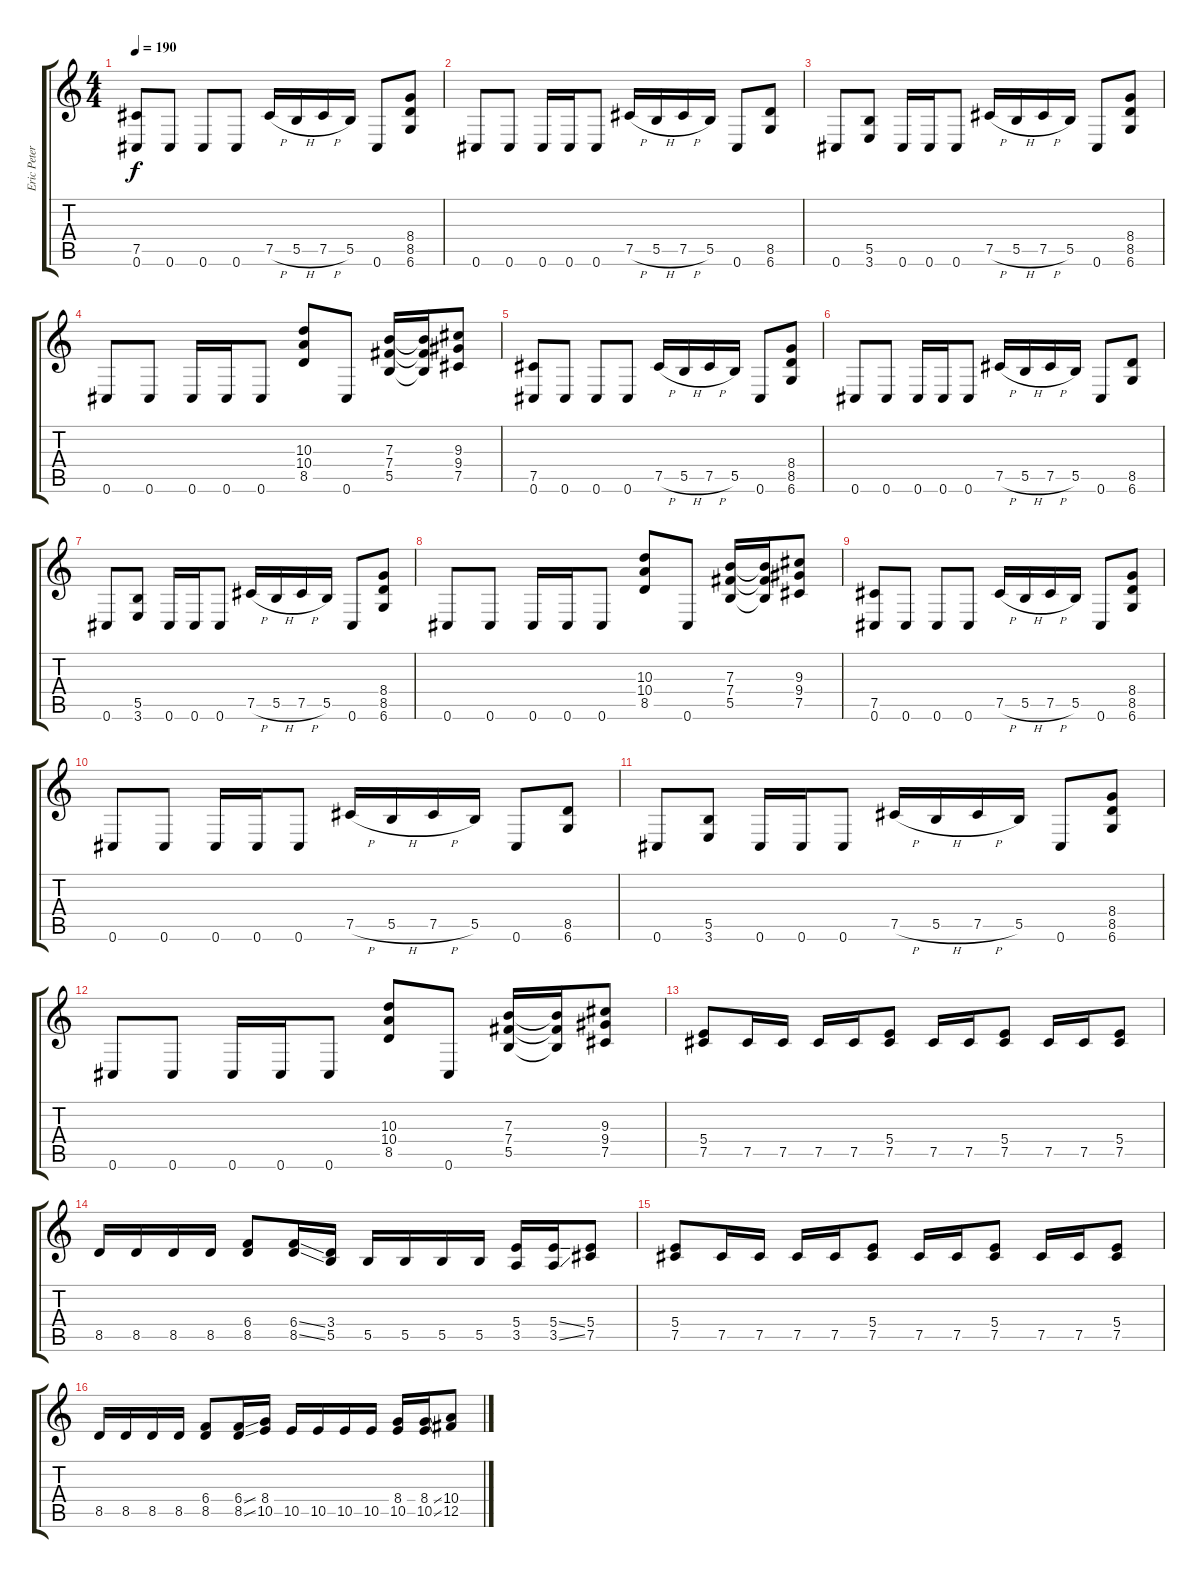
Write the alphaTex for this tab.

\track ("Eric Peterson" "Eric Peter") {instrument distortionguitar}
\staff {score tabs}
\tuning (Db4 Ab3 E3 B2 Gb2 Db2) {hide}
\ts (4 4)
\tempo 190
\clef g2
\ks c
(7.5 0.6).8{dy f} 0.6.8 0.6.8 0.6.8 7.5{h}.16 5.5{h}.16 7.5{h}.16 5.5.16 0.6.8 (8.4 8.5 6.6).8 |
0.6.8 0.6.8 0.6.16 0.6.16 0.6.8 7.5{h}.16 5.5{h}.16 7.5{h}.16 5.5.16 0.6.8 (8.5 6.6).8 |
0.6.8 (5.5 3.6).8 0.6.16 0.6.16 0.6.8 7.5{h}.16 5.5{h}.16 7.5{h}.16 5.5.16 0.6.8 (8.4 8.5 6.6).8 |
0.6.8 0.6.8 0.6.16 0.6.16 0.6.8 (10.3 10.4 8.5).8 0.6.8 (7.3 7.4 5.5).16 (7.3{t} 7.4{t} 5.5{t}).16 (9.3 9.4 7.5).8 |
(7.5 0.6).8 0.6.8 0.6.8 0.6.8 7.5{h}.16 5.5{h}.16 7.5{h}.16 5.5.16 0.6.8 (8.4 8.5 6.6).8 |
0.6.8 0.6.8 0.6.16 0.6.16 0.6.8 7.5{h}.16 5.5{h}.16 7.5{h}.16 5.5.16 0.6.8 (8.5 6.6).8 |
0.6.8 (5.5 3.6).8 0.6.16 0.6.16 0.6.8 7.5{h}.16 5.5{h}.16 7.5{h}.16 5.5.16 0.6.8 (8.4 8.5 6.6).8 |
0.6.8 0.6.8 0.6.16 0.6.16 0.6.8 (10.3 10.4 8.5).8 0.6.8 (7.3 7.4 5.5).16 (7.3{t} 7.4{t} 5.5{t}).16 (9.3 9.4 7.5).8 |
(7.5 0.6).8 0.6.8 0.6.8 0.6.8 7.5{h}.16 5.5{h}.16 7.5{h}.16 5.5.16 0.6.8 (8.4 8.5 6.6).8 |
0.6.8 0.6.8 0.6.16 0.6.16 0.6.8 7.5{h}.16 5.5{h}.16 7.5{h}.16 5.5.16 0.6.8 (8.5 6.6).8 |
0.6.8 (5.5 3.6).8 0.6.16 0.6.16 0.6.8 7.5{h}.16 5.5{h}.16 7.5{h}.16 5.5.16 0.6.8 (8.4 8.5 6.6).8 |
0.6.8 0.6.8 0.6.16 0.6.16 0.6.8 (10.3 10.4 8.5).8 0.6.8 (7.3 7.4 5.5).16 (7.3{t} 7.4{t} 5.5{t}).16 (9.3 9.4 7.5).8 |
(5.4 7.5).8 7.5.16 7.5.16 7.5.16 7.5.16 (5.4 7.5).8 7.5.16 7.5.16 (5.4 7.5).8 7.5.16 7.5.16 (5.4 7.5).8 |
8.5.16 8.5.16 8.5.16 8.5.16 (6.4 8.5).8 (6.4{ss} 8.5{ss}).16 (3.4 5.5).16 5.5.16 5.5.16 5.5.16 5.5.16 (5.4 3.5).16 (5.4{ss} 3.5{ss}).16 (5.4 7.5).8 |
(5.4 7.5).8 7.5.16 7.5.16 7.5.16 7.5.16 (5.4 7.5).8 7.5.16 7.5.16 (5.4 7.5).8 7.5.16 7.5.16 (5.4 7.5).8 |
8.5.16 8.5.16 8.5.16 8.5.16 (6.4 8.5).8 (6.4{ss} 8.5{ss}).16 (8.4 10.5).16 10.5.16 10.5.16 10.5.16 10.5.16 (8.4 10.5).16 (8.4{ss} 10.5{ss}).16 (10.4 12.5).8
